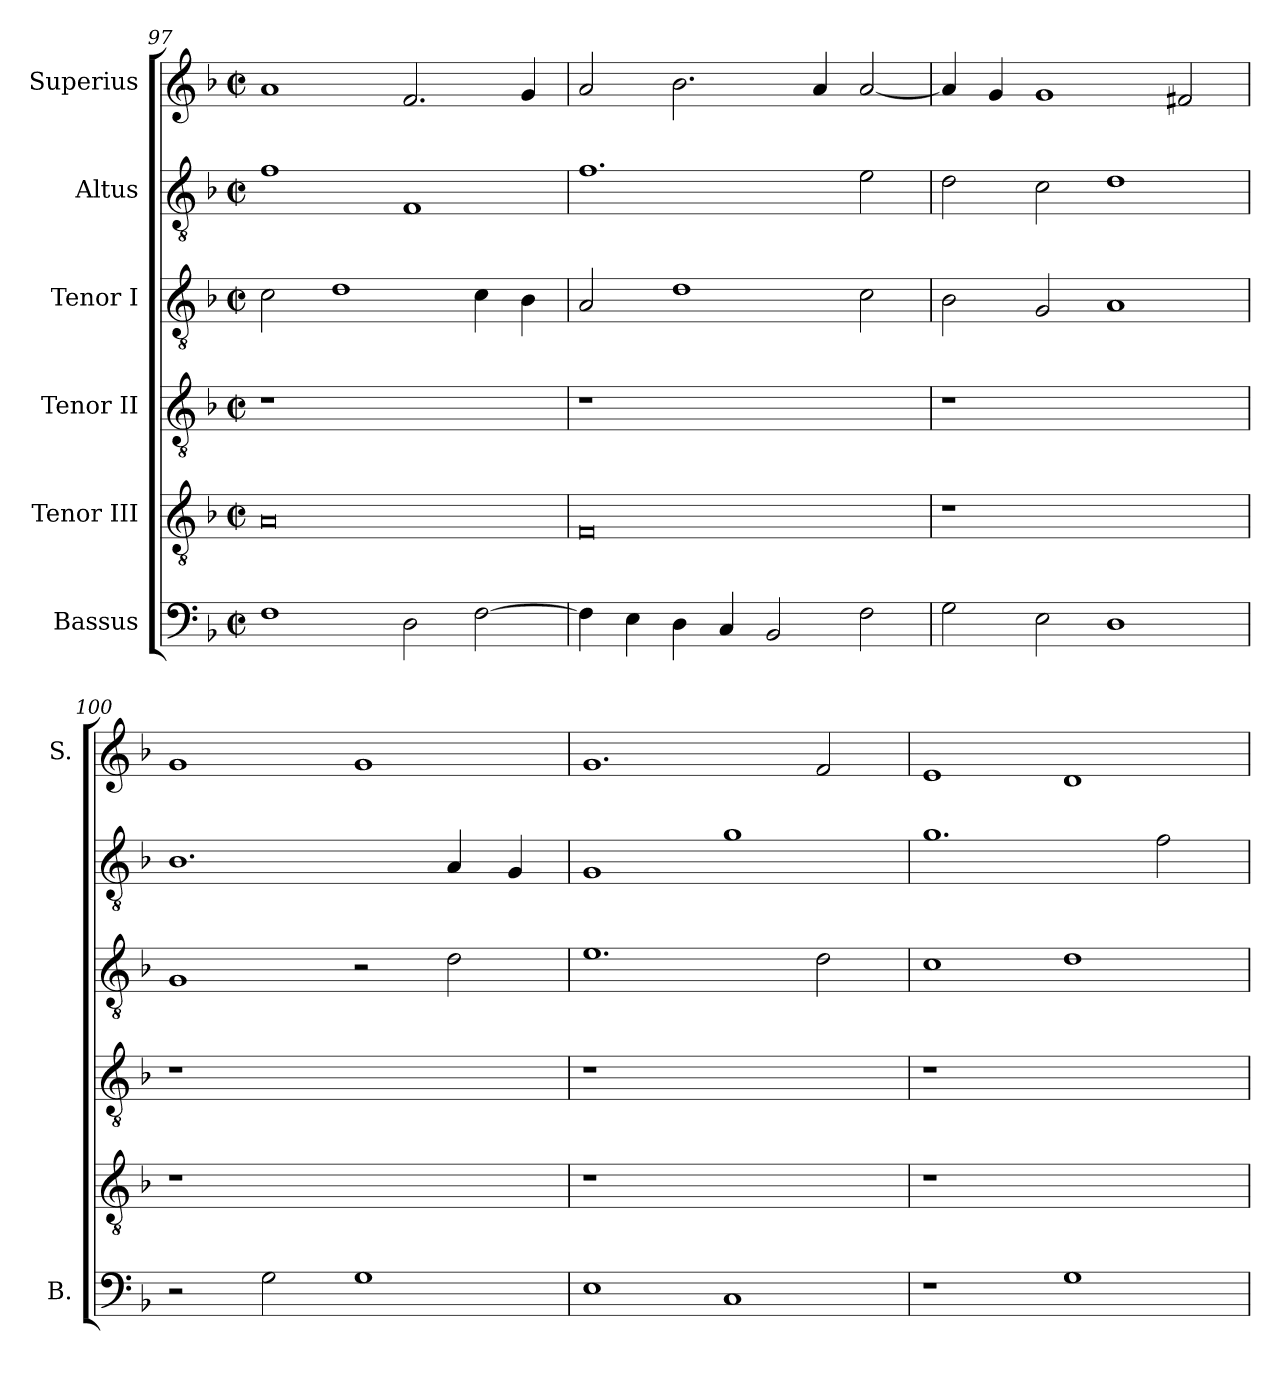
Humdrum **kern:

**kern	**kern	**kern	**kern	**kern	**kern
*part6	*part5	*part4	*part3	*part2	*part1
*staff6	*staff5	*staff4	*staff3	*staff2	*staff1
*I"Bassus	*I"Tenor III	*I"Tenor II	*I"Tenor I	*I"Altus	*I"Superius
*I'B.	*	*	*	*	*I'S.
*clefF4	*clefGv2	*clefGv2	*clefGv2	*clefGv2	*clefG2
*	*ITrd7c12	*ITrd7c12	*ITrd7c12	*ITrd7c12	*
*k[b-]	*k[b-]	*k[b-]	*k[b-]	*k[b-]	*k[b-]
*F:	*F:	*F:	*F:	*F:	*F:
*M2/2	*M2/2	*M2/2	*M2/2	*M2/2	*M2/2
*met(c|)	*met(c|)	*met(c|)	*met(c|)	*met(c|)	*met(c|)
=97	=97	=97	=97	=97	=97
!	!	!LO:N:vis=1	!	!	!
1Fi	0AAi	1r	2Ci\	1Fi	1ai
.	.	.	1Di	.	.
2Di\	.	1ryy	.	1FFi	2.fi/
[>2Fi\	.	.	4Ci\	.	.
.	.	.	4BB-i\	.	4gi/
!!LO:LB:g=z
=98	=98	=98	=98	=98	=98
!	!	!LO:N:vis=1	!	!	!
4Fi\]	0FFi	1r	2AAi/	1.Fi	2ai/
4Ei\	.	.	.	.	.
4Di\	.	.	1Di	.	2.b-i\
4Ci/	.	.	.	.	.
2BB-i/	.	1ryy	.	.	.
.	.	.	.	.	4ai/
2Fi\	.	.	2Ci\	2Ei\	[<2ai/
=99	=99	=99	=99	=99	=99
!	!LO:N:vis=1	!LO:N:vis=1	!	!	!
2Gi\	1r	1r	2BB-i\	2Di\	4ai/]
.	.	.	.	.	4gi/
2Ei\	.	.	2GGi/	2Ci\	1gi
1Di	1ryy	1ryy	1AAi	1Di	.
.	.	.	.	.	2f#Xi/
=100	=100	=100	=100	=100	=100
!	!LO:N:vis=1	!LO:N:vis=1	!	!	!
2r	1r	1r	1GGi	1.BB-i	1gi
2Gi\	.	.	.	.	.
1Gi	1ryy	1ryy	2r	.	1gi
.	.	.	2Di\	4AAi/	.
.	.	.	.	4GGi/	.
=101	=101	=101	=101	=101	=101
!	!LO:N:vis=1	!LO:N:vis=1	!	!	!
1Ei	1r	1r	1.Ei	1GGi	1.gi
1Ci	1ryy	1ryy	.	1Gi	.
.	.	.	2Di\	.	2fi/
=102	=102	=102	=102	=102	=102
!	!LO:N:vis=1	!LO:N:vis=1	!	!	!
1r	1r	1r	1Ci	1.Gi	1ei
1Gi	1ryy	1ryy	1Di	.	1di
.	.	.	.	2Fi\	.
=	=	=	=	=	=
*-	*-	*-	*-	*-	*-
